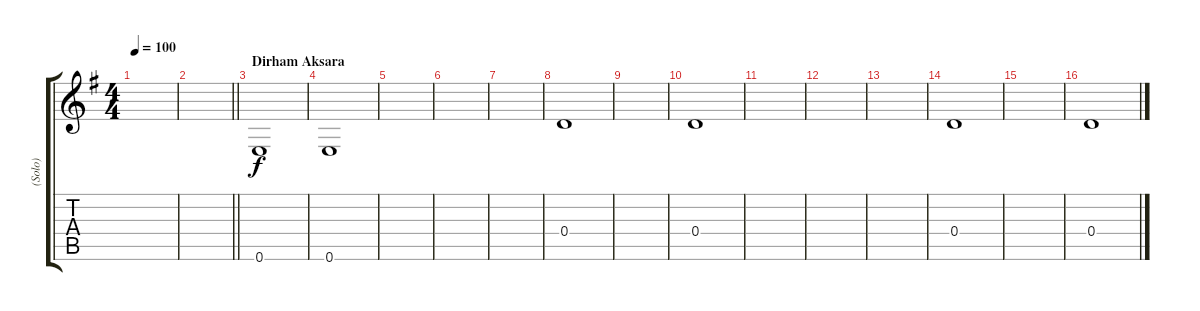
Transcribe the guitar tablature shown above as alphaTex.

\track ("(Solo)" "(Solo)") {instrument acousticguitarsteel}
\staff {score tabs}
\tuning (E4 B3 G3 D3 A2 E2) {hide}
\ts (4 4)
\tempo 100
\clef g2
\ks g
|
\barLineRight lightlight
|
\section ("" "Dirham Aksara")
0.6.1{volume 0} |
0.6.1 |
|
|
|
0.4.1 |
|
0.4.1 |
|
|
|
0.4.1 |
|
0.4.1
